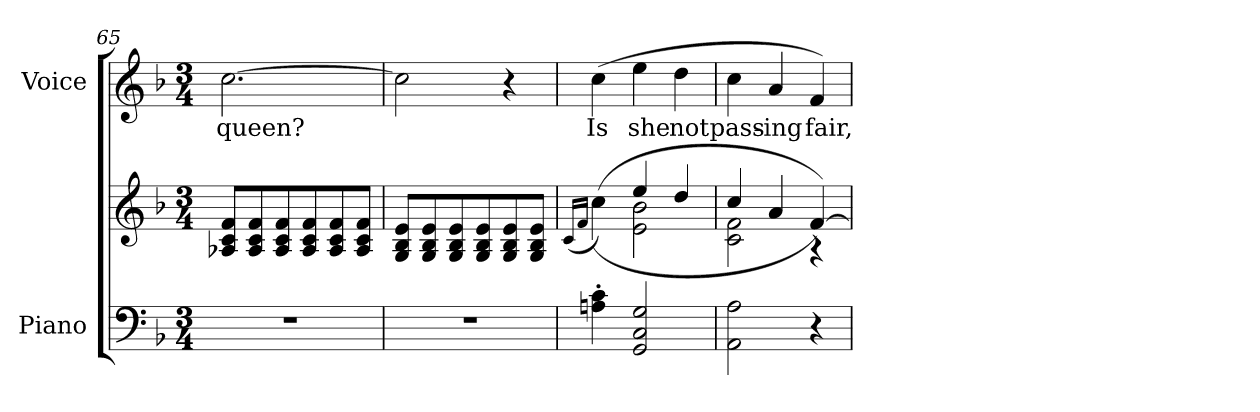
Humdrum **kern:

**kern	**kern	**dynam	**kern	**text	**dynam
*part2	*part2	*part2	*part1	*part1	*part1
*staff3	*staff2	*staff2/3	*staff1	*staff1	*staff1
*I"Piano	*	*	*I"Voice	*	*
*I'Pno	*	*	*	*	*
*clefF4	*clefG2	*	*clefG2	*	*
*k[b-]	*k[b-]	*	*k[b-]	*	*
*M3/4	*M3/4	*	*M3/4	*	*
=65	=65	=65	=65	=65	=65
2.r	8A-X/ 8c/ 8f/L	.	[2.cc\	queen?	.
.	8A-/ 8c/ 8f/	.	.	.	.
.	8A-/ 8c/ 8f/	.	.	.	.
.	8A-/ 8c/ 8f/	.	.	.	.
.	8A-/ 8c/ 8f/	.	.	.	.
.	8A-/ 8c/ 8f/J	.	.	.	.
=66	=66	=66	=66	=66	=66
2.r	8G/ 8B-/ 8e/L	.	2cc\]	.	.
.	8G/ 8B-/ 8e/	.	.	.	.
.	8G/ 8B-/ 8e/	.	.	.	.
.	8G/ 8B-/ 8e/	.	.	.	.
.	8G/ 8B-/ 8e/	.	4r	.	.
.	8G/ 8B-/ 8e/J	.	.	.	.
=67	=67	=67	=67	=67	=67
.	(16qc/LL	.	.	.	.
.	16qf/JJ	.	.	.	.
*	*^	*	*	*	*
!	!	!	!LO:DY:b	!	!	!
!	!	!	!LO:DY:n=1:b	!	!	!LO:DY:a
!	!	!	!	!	!	!LO:DY:n=1:a
4An\' 4c\'	((4cc\)	4ryy	pp other-dynamics	(4cc\	Is	pp other-dynamics
2GG/ 2C/ 2G/	4ee/	2e\ 2b-\	.	4ee\	she	.
.	4dd/	.	.	4dd\	not	.
=68	=68	=68	=68	=68	=68	=68
2AA\ 2A\	4cc/	2c\ 2f\	.	4cc\	pass-	.
.	4a/	.	.	4a/	-ing	.
4r	[4f/))	4r	.	4f/)	fair,	.
*	*v	*v	*	*	*	*
=	=	=	=	=	=
*-	*-	*-	*-	*-	*-
